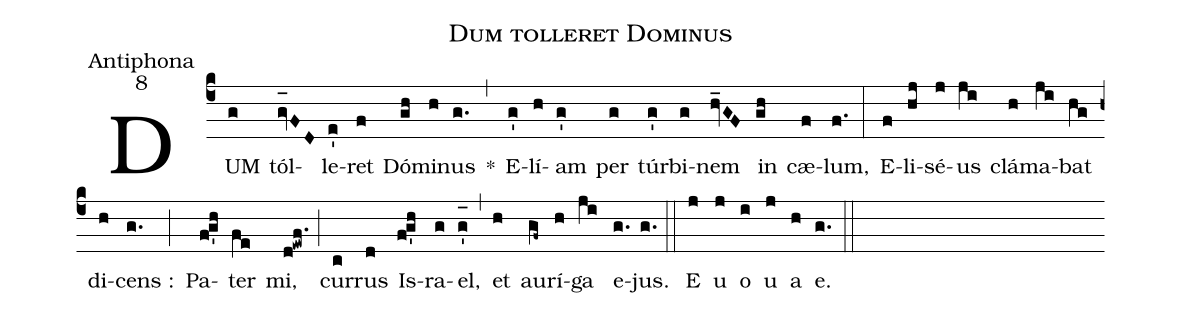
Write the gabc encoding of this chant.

name:Dum tolleret Dominus;
office-part:Antiphona;
mode:8;
%%
(c4) DUM(g) tól(gv_[oh:h]FD)le(e')ret(f) Dó(gh)mi(h)nus(g.) *(,) E(g')lí(h)am(g') per(g) túr(g')bi(g)nem(hv_GF) in(gh) cæ(f)lum,(f.) (:) E(f)li(hj)sé(j)us(ji) clá(h)ma(ji)bat(hg) di(h)cens :(g.) (;) Pa(fg'h)ter(fe) mi,(d!ewf.) (;) cur(c)rus(d) Is(fg'h)ra(g)el,(g'_[oh:h]) (,) et(h) au(gf~)rí(h)ga(ji) e(g.)jus.(g.) (::) <eu>E(j) u(j) o(i) u(j) a(h) e.</eu>(g.) (::)
